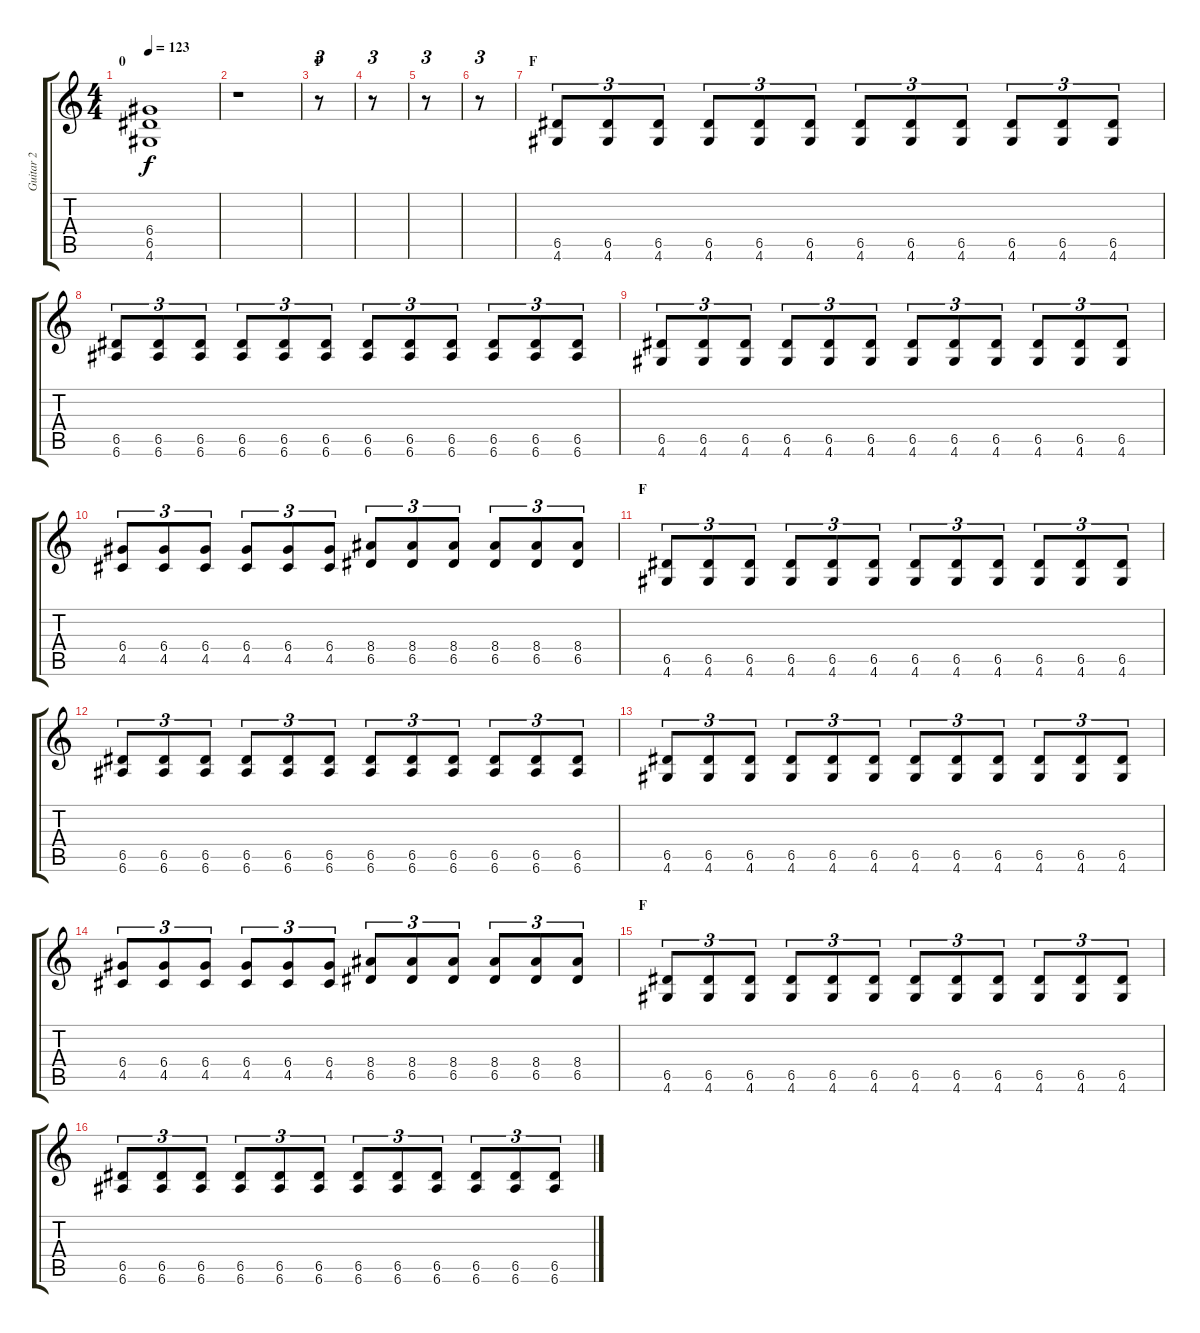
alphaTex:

\track ("Guitar 2" "Guitar 2") {instrument distortionguitar}
\staff {score tabs}
\tuning (E4 B3 G3 D3 A2 E2) {hide}
\ts (4 4)
\section ("" "0")
\tempo 123
\clef g2
\ks c
(6.4 6.5 4.6).1{dy f} |
r.1 |
\section ("" "F")
r.8{tu (3 2)} |
r.8{tu (3 2)} |
r.8{tu (3 2)} |
r.8{tu (3 2)} |
\section ("" "F")
(6.5 4.6).8{tu (3 2)} (6.5 4.6).8{tu (3 2)} (6.5 4.6).8{tu (3 2)} (6.5 4.6).8{tu (3 2)} (6.5 4.6).8{tu (3 2)} (6.5 4.6).8{tu (3 2)} (6.5 4.6).8{tu (3 2)} (6.5 4.6).8{tu (3 2)} (6.5 4.6).8{tu (3 2)} (6.5 4.6).8{tu (3 2)} (6.5 4.6).8{tu (3 2)} (6.5 4.6).8{tu (3 2)} |
(6.5 6.6).8{tu (3 2)} (6.5 6.6).8{tu (3 2)} (6.5 6.6).8{tu (3 2)} (6.5 6.6).8{tu (3 2)} (6.5 6.6).8{tu (3 2)} (6.5 6.6).8{tu (3 2)} (6.5 6.6).8{tu (3 2)} (6.5 6.6).8{tu (3 2)} (6.5 6.6).8{tu (3 2)} (6.5 6.6).8{tu (3 2)} (6.5 6.6).8{tu (3 2)} (6.5 6.6).8{tu (3 2)} |
(6.5 4.6).8{tu (3 2)} (6.5 4.6).8{tu (3 2)} (6.5 4.6).8{tu (3 2)} (6.5 4.6).8{tu (3 2)} (6.5 4.6).8{tu (3 2)} (6.5 4.6).8{tu (3 2)} (6.5 4.6).8{tu (3 2)} (6.5 4.6).8{tu (3 2)} (6.5 4.6).8{tu (3 2)} (6.5 4.6).8{tu (3 2)} (6.5 4.6).8{tu (3 2)} (6.5 4.6).8{tu (3 2)} |
(6.4 4.5).8{tu (3 2)} (6.4 4.5).8{tu (3 2)} (6.4 4.5).8{tu (3 2)} (6.4 4.5).8{tu (3 2)} (6.4 4.5).8{tu (3 2)} (6.4 4.5).8{tu (3 2)} (8.4 6.5).8{tu (3 2)} (8.4 6.5).8{tu (3 2)} (8.4 6.5).8{tu (3 2)} (8.4 6.5).8{tu (3 2)} (8.4 6.5).8{tu (3 2)} (8.4 6.5).8{tu (3 2)} |
\section ("" "F")
(6.5 4.6).8{tu (3 2)} (6.5 4.6).8{tu (3 2)} (6.5 4.6).8{tu (3 2)} (6.5 4.6).8{tu (3 2)} (6.5 4.6).8{tu (3 2)} (6.5 4.6).8{tu (3 2)} (6.5 4.6).8{tu (3 2)} (6.5 4.6).8{tu (3 2)} (6.5 4.6).8{tu (3 2)} (6.5 4.6).8{tu (3 2)} (6.5 4.6).8{tu (3 2)} (6.5 4.6).8{tu (3 2)} |
(6.5 6.6).8{tu (3 2)} (6.5 6.6).8{tu (3 2)} (6.5 6.6).8{tu (3 2)} (6.5 6.6).8{tu (3 2)} (6.5 6.6).8{tu (3 2)} (6.5 6.6).8{tu (3 2)} (6.5 6.6).8{tu (3 2)} (6.5 6.6).8{tu (3 2)} (6.5 6.6).8{tu (3 2)} (6.5 6.6).8{tu (3 2)} (6.5 6.6).8{tu (3 2)} (6.5 6.6).8{tu (3 2)} |
(6.5 4.6).8{tu (3 2)} (6.5 4.6).8{tu (3 2)} (6.5 4.6).8{tu (3 2)} (6.5 4.6).8{tu (3 2)} (6.5 4.6).8{tu (3 2)} (6.5 4.6).8{tu (3 2)} (6.5 4.6).8{tu (3 2)} (6.5 4.6).8{tu (3 2)} (6.5 4.6).8{tu (3 2)} (6.5 4.6).8{tu (3 2)} (6.5 4.6).8{tu (3 2)} (6.5 4.6).8{tu (3 2)} |
(6.4 4.5).8{tu (3 2)} (6.4 4.5).8{tu (3 2)} (6.4 4.5).8{tu (3 2)} (6.4 4.5).8{tu (3 2)} (6.4 4.5).8{tu (3 2)} (6.4 4.5).8{tu (3 2)} (8.4 6.5).8{tu (3 2)} (8.4 6.5).8{tu (3 2)} (8.4 6.5).8{tu (3 2)} (8.4 6.5).8{tu (3 2)} (8.4 6.5).8{tu (3 2)} (8.4 6.5).8{tu (3 2)} |
\section ("" "F")
(6.5 4.6).8{tu (3 2)} (6.5 4.6).8{tu (3 2)} (6.5 4.6).8{tu (3 2)} (6.5 4.6).8{tu (3 2)} (6.5 4.6).8{tu (3 2)} (6.5 4.6).8{tu (3 2)} (6.5 4.6).8{tu (3 2)} (6.5 4.6).8{tu (3 2)} (6.5 4.6).8{tu (3 2)} (6.5 4.6).8{tu (3 2)} (6.5 4.6).8{tu (3 2)} (6.5 4.6).8{tu (3 2)} |
(6.5 6.6).8{tu (3 2)} (6.5 6.6).8{tu (3 2)} (6.5 6.6).8{tu (3 2)} (6.5 6.6).8{tu (3 2)} (6.5 6.6).8{tu (3 2)} (6.5 6.6).8{tu (3 2)} (6.5 6.6).8{tu (3 2)} (6.5 6.6).8{tu (3 2)} (6.5 6.6).8{tu (3 2)} (6.5 6.6).8{tu (3 2)} (6.5 6.6).8{tu (3 2)} (6.5 6.6).8{tu (3 2)}
